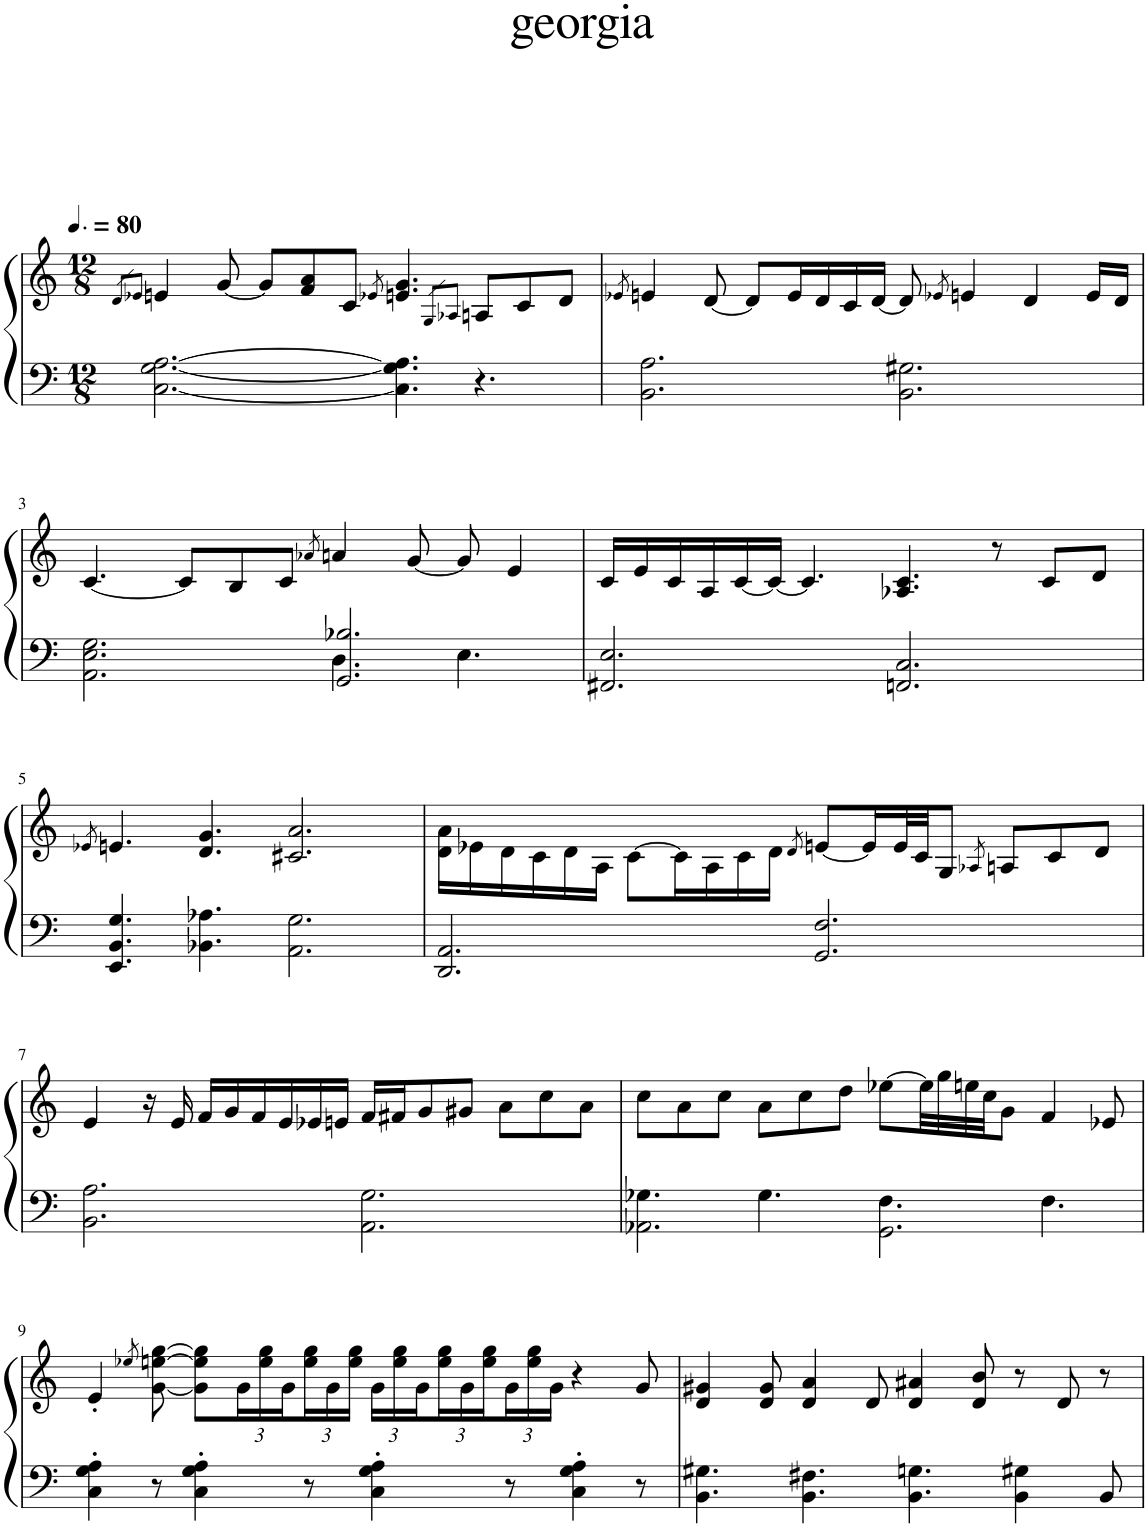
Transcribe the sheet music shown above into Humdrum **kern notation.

**kern	**kern
*part1	*part1
*staff2	*staff1
*I"Piano	*
*I'Pno.	*
*clefF4	*clefG2
*k[]	*k[]
*M12/8	*M12/8
*MM120	*MM120
=1	=1
.	8qd/L
.	8qe-X/J
[2.C\ [2.G\ [2.A\	4en/
.	[8g/
.	8g/L]
.	8f/ 8a/
.	8c/J
.	8qe-X/
4.C\] 4.G\] 4.A\]	4.en/ 4.g/
.	8qG/L
.	8qA-X/J
4.r	8An/L
.	8c/
.	8d/J
=2	=2
.	8qe-X/
2.BB\ 2.A\	4en/
.	[8d/
.	8d/L]
.	16e/L
.	16d/
.	16c/
.	[16d/JJ
2.BB\ 2.G#X\	8d/]
.	8qe-X/
.	4en/
.	4d/
.	16e/LL
.	16d/JJ
!!LO:LB:g=z
=3	=3
*^	*
2.AA\ 2.E\ 2.G\	2.ryy	[4.c/
.	.	8c/L]
.	.	8B/
.	.	8c/J
.	.	8qa-X/
2.GG/ 2.B-X/	4.D\	4an/
.	.	[8g/
.	4.E\	8g/]
.	.	4e/
*v	*v	*
=4	=4
2.FF#X/ 2.E/	16c/LL
.	16e/
.	16c/
.	16A/
.	[16c/
.	16c/JJ_
.	4.c/]
2.FFn/ 2.C/	4.A-X/ 4.c/
.	8r
.	8c/L
.	8d/J
!!LO:LB:g=z
=5	=5
.	8qe-X/
4.EE/ 4.BB/ 4.G/	4.en/
4.BB-X\ 4.A-X\	4.d/ 4.g/
2.AA\ 2.G\	2.c#X/ 2.a/
=6	=6
2.DD/ 2.AA/	16d\ 16a\LL
.	16e-X\
.	16d\
.	16c\
.	16d\
.	16A\JJ
.	[8c\L
.	16c\L]
.	16A\
.	16c\
.	16d\JJ
.	8qd/
2.GG/ 2.F/	[8en/L
.	16e/L]
.	32e/L
.	32c/JJ
.	8G/J
.	8qA-X/
.	8An/L
.	8c/
.	8d/J
!!LO:LB:g=z
=7	=7
2.BB\ 2.A\	4e/
.	16r
.	16e/
.	16f/LL
.	16g/
.	16f/
.	16e/
.	16e-X/
.	16en/JJ
2.AA\ 2.G\	16f/LL
.	16f#X/J
.	8g/
.	8g#X/J
.	8a\L
.	8cc\
.	8a\J
=8	=8
*^	*
2.AA-X\	4.G-X\	8cc\L
.	.	8a\
.	.	8cc\J
.	4.G-\	8a\L
.	.	8cc\
.	.	8dd\J
2.GG\	4.F\	[8ee-X\L
.	.	32ee-\LL]
.	.	32gg\
.	.	32een\
.	.	32cc\JJ
.	.	8g\J
.	4.F\	4f/
.	.	8e-X/
*v	*v	*
!!LO:LB:g=z
=9	=9
4C\' 4G\' 4A\'	4e'/
.	8qee-X/
8r	[8g\ [8een\ [8gg\
4C\' 4G\' 4A\'	8g\] 8ee\] 8gg\]L
*	*Xbrackettup
.	24g\L
.	24ee\ 24gg\
.	24g\
8r	24ee\ 24gg\
.	24g\
.	24ee\ 24gg\JJ
4C\' 4G\' 4A\'	24g\LL
.	24ee\ 24gg\
.	24g\
.	24ee\ 24gg\
.	24g\
.	24ee\ 24gg\
8r	24g\
.	24ee\ 24gg\
.	24g\JJ
4C\' 4G\' 4A\'	4r
8r	8g/
=10	=10
4.BB\ 4.G#X\	4d/ 4g#X/
.	8d/ 8g#/
4.BB\ 4.F#X\	4d/ 4a/
.	8d/
4.BB\ 4.Gn\	4d/ 4a#X/
.	8d/ 8b/
4BB\ 4G#X\	8r
.	8d/
8BB/	8r
=	=
*-	*-
